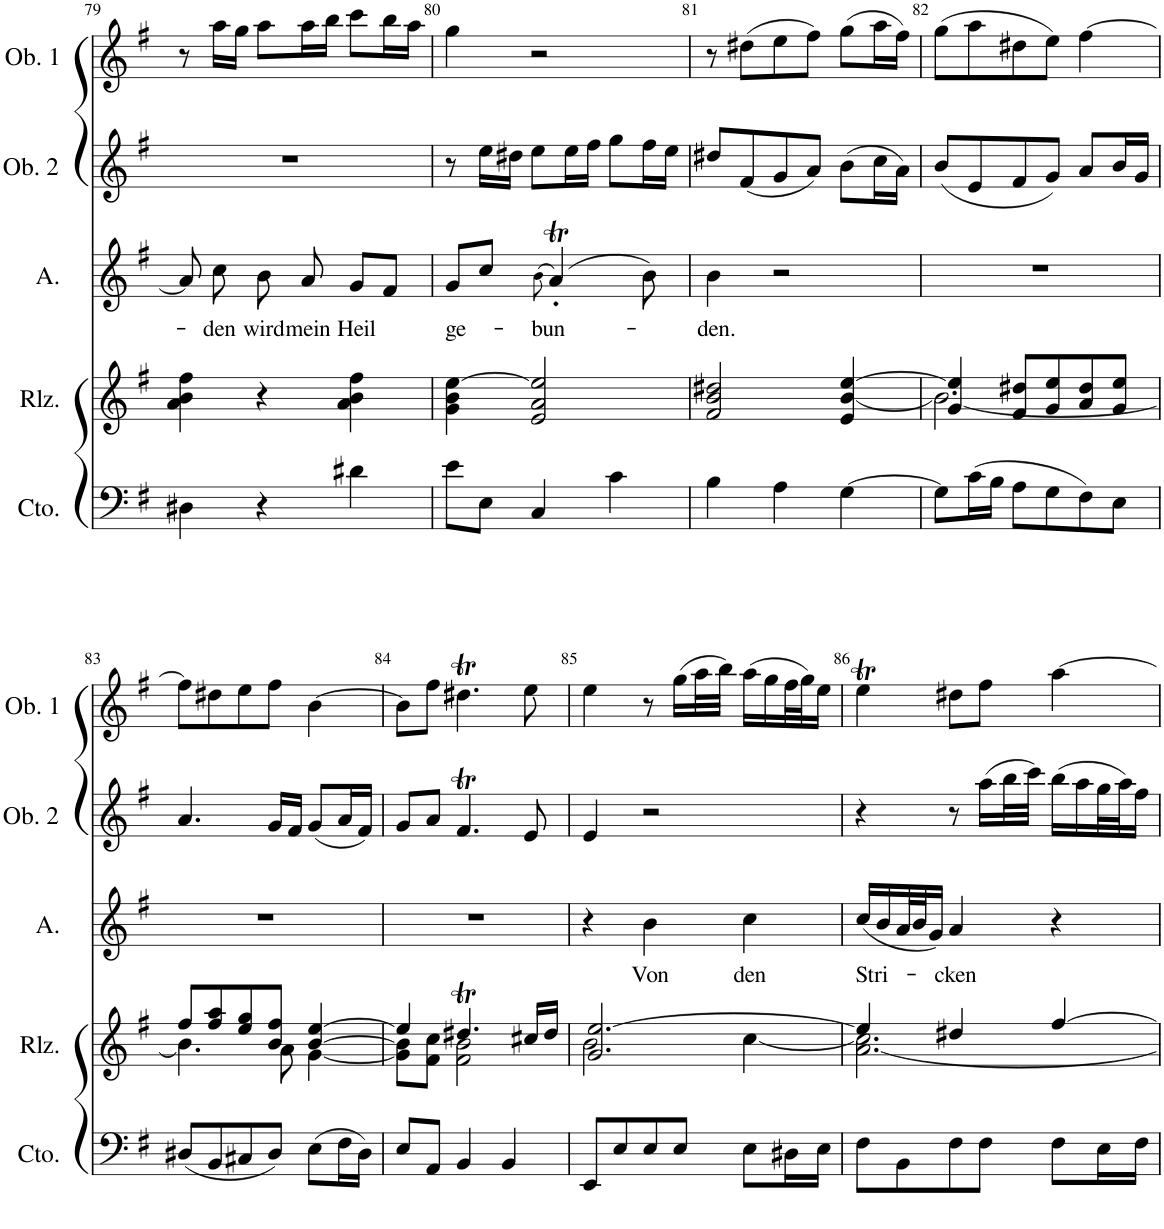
**kern	**kern	**kern	**text	**kern	**kern
*part5	*part4	*part3	*part3	*part2	*part1
*staff5	*staff4	*staff3	*staff3	*staff2	*staff1
*I"Vc/Cb Cto,	*I"Rlztn.	*I"Alto	*	*I"Oboe 2	*I"Oboe 1
*I'Cto.	*I'Rlz.	*I'A.	*	*I'Ob. 2	*I'Ob. 1
!!LO:PB:g=z
*clefF4	*clefG2	*clefG2	*	*clefG2	*clefG2
*k[f#]	*k[f#]	*k[f#]	*	*k[f#]	*k[f#]
*M3/4	*M3/4	*M3/4	*	*M3/4	*M3/4
=79	=79	=79	=79	=79	=79
4D#X\	4a\ 4b\ 4ff#\	8a/]	.	2.r	8r
!	!	!	!LO:LY:b	!	!
.	.	8cc\	-den	.	16aa\LL
.	.	.	.	.	16gg\JJ
!	!	!	!LO:LY:b	!	!
4r	4r	8b\	wird	.	8aa\L
!	!	!	!LO:LY:b	!	!
.	.	8a/	mein	.	16aa\L
.	.	.	.	.	16bb\JJ
!	!	!	!LO:LY:b	!	!
4d#X\	4a\ 4b\ 4ff#\	8g/L	Heil	.	8ccc\L
.	.	8f#/J	.	.	16bb\L
.	.	.	.	.	16aa\JJ
=80	=80	=80	=80	=80	=80
!	!	!	!LO:LY:b	!	!
8e\L	4g\ 4b\ [4ee\	8g/L	ge-	8r	4gg\
8E\J	.	8cc/J	.	16ee\LL	.
.	.	.	.	16dd#X\JJ	.
!	!	!	!LO:LY:b	!	!
4C/	2e/ 2a/ 2ee/]	(8b!\	-bun-	8ee\L	2r
.	.	(4aT</)	.	16ee\L	.
.	.	.	.	16ff#\JJ	.
4c\	.	.	.	8gg\L	.
.	.	8b\)	.	16ff#\L	.
.	.	.	.	16ee\JJ	.
=81	=81	=81	=81	=81	=81
!	!	!	!LO:LY:b	!	!
4B\	2f#/ 2b/ 2dd#X/	4b\	-den.	8dd#X/L	8r
.	.	.	.	(8f#/	(8dd#X\L
4A\	.	2r	.	8g/	8ee\
.	.	.	.	8a/J)	8ff#\J)
[4G\	4e/ [4b/ [4ee/	.	.	(8b\L	(8gg\L
.	.	.	.	16cc\L	16aa\L
.	.	.	.	16a\JJ)	16ff#\JJ)
=82	=82	=82	=82	=82	=82
*	*^	*	*	*	*
8G\L]	4g/ 4ee/]	2.b\_	2.r	.	(8b/L	(8gg\L
(16c\L	.	.	.	.	8e/	8aa\
16B\JJ	.	.	.	.	.	.
8A\L	8f#/ 8dd#X/L	.	.	.	8f#/	8dd#X\
8G\	8g/ 8ee/	.	.	.	8g/J)	8ee\J)
8F#\)	8a/ 8dd#/	.	.	.	8a/L	[4ff#\
8E\J	8g/ 8ee/J	.	.	.	16b/L	.
.	.	.	.	.	16g/JJ	.
!!LO:LB:g=z
=83	=83	=83	=83	=83	=83	=83
(8D#X/L	8ff#/L	4.b\]	2.r	.	4.a/	8ff#\L]
8BB/	8ff#/ 8aa/	.	.	.	.	8dd#X\
8C#X/	8ee/ 8gg/	.	.	.	.	8ee\
8D#/J)	8b/ 8ff#/J	8a\	.	.	16g/LL	8ff#\J
.	.	.	.	.	16f#/JJ	.
(8E\L	[4b/ [4ee/	[4g\	.	.	(8g/L	[4b\
16F#\L	.	.	.	.	16a/L	.
16D#\JJ)	.	.	.	.	16f#/JJ)	.
=84	=84	=84	=84	=84	=84	=84
8E/L	4ee/]	8g\] 8b\]L	2.r	.	8g/L	8b\L]
8AA/J	.	8f#\ 8cc\J	.	.	8a/J	8ff#\J
4BB/	4.dd#Xt/	2f#\ 2b\	.	.	4.f#t/	4.dd#Xt\
4BB/	.	.	.	.	.	.
.	16cc#X/LL	.	.	.	8e/	8ee\
.	16dd#/JJ	.	.	.	.	.
=85	=85	=85	=85	=85	=85	=85
8EE/L	2.g/ [2.ee/	2b\	4r	.	4e/	4ee\
8E/	.	.	.	.	.	.
!	!	!	!	!LO:LY:b	!	!
8E/	.	.	4b\	Von	2r	8r
8E/J	.	.	.	.	.	(16gg\LL
.	.	.	.	.	.	32aa\L
.	.	.	.	.	.	32bb\JJJ)
!	!	!	!	!LO:LY:b	!	!
8E\L	.	[4cc\	4cc\	den	.	(16aa\LL
.	.	.	.	.	.	16gg\
16D#X\L	.	.	.	.	.	32ff#\L
.	.	.	.	.	.	32gg\J)
16E\JJ	.	.	.	.	.	16ee\JJ
=86	=86	=86	=86	=86	=86	=86
!	!	!	!	!LO:LY:b	!	!
8F#\L	4ee/]	[2.a\ 2.cc\]	(16cc/LL	Stri-	4r	4eeT\
.	.	.	16b/	.	.	.
8BB\	.	.	32a/L	.	.	.
.	.	.	32b/J	.	.	.
.	.	.	16g/JJ)	.	.	.
!	!	!	!	!LO:LY:b	!	!
8F#\	4dd#X/	.	4a/	-cken	8r	8dd#X\L
8F#\J	.	.	.	.	(16aa\LL	8ff#\J
.	.	.	.	.	32bb\L	.
.	.	.	.	.	32ccc\JJJ)	.
8F#\L	[4ff#/	.	4r	.	(16bb\LL	[4aa\
.	.	.	.	.	16aa\	.
16E\L	.	.	.	.	32gg\L	.
.	.	.	.	.	32aa\J)	.
16F#\JJ	.	.	.	.	16ff#\JJ	.
*	*v	*v	*	*	*	*
=	=	=	=	=	=
*-	*-	*-	*-	*-	*-
